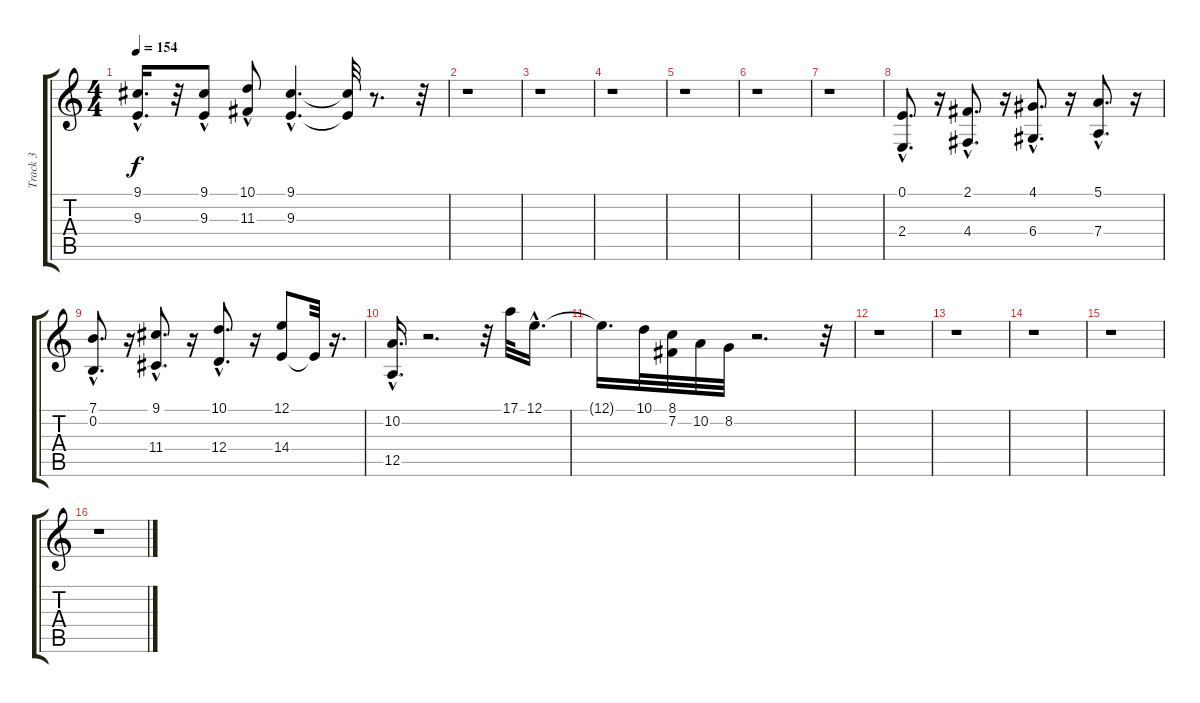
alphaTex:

\track ("Track 3" "Track 3") {instrument brasssection}
\staff {score tabs}
\tuning (E4 B3 G3 D3 A2 E2) {hide}
\ts (4 4)
\tempo 154
\clef g2
\ks c
(9.1 9.3{hac}).16{d dy f} r.32 (9.1{hac} 9.3).8 (10.1{hac} 11.3).8 (9.1{hac} 9.3{hac}).4{d} (9.1{t} 9.3{t}).32 r.8{d} r.32 |
r.1 |
r.1 |
r.1 |
r.1 |
r.1 |
r.1 |
(0.1{hac} 2.4).8{d} r.16 (2.1{hac} 4.4{hac}).8{d} r.16 (4.1{hac} 6.4{hac}).8{d} r.16 (5.1{hac} 7.4{hac}).8{d} r.16 |
(7.1{hac} 0.2{hac}).8{d} r.16 (9.1{hac} 11.4{hac}).8{d} r.16 (10.1{hac} 12.4{hac}).8{d} r.16 (12.1 14.4).8 14.4{t}.32 r.16{d} |
(10.2{hac} 12.5{hac}).16{d} r.2{d} r.32 17.1.32 12.1{hac}.16{d} |
12.1{t}.16{d} 10.1.32 (8.1 7.2).32 10.2.32 8.2.32 r.2{d} r.32 |
r.1 |
r.1 |
r.1 |
r.1 |
r.1
